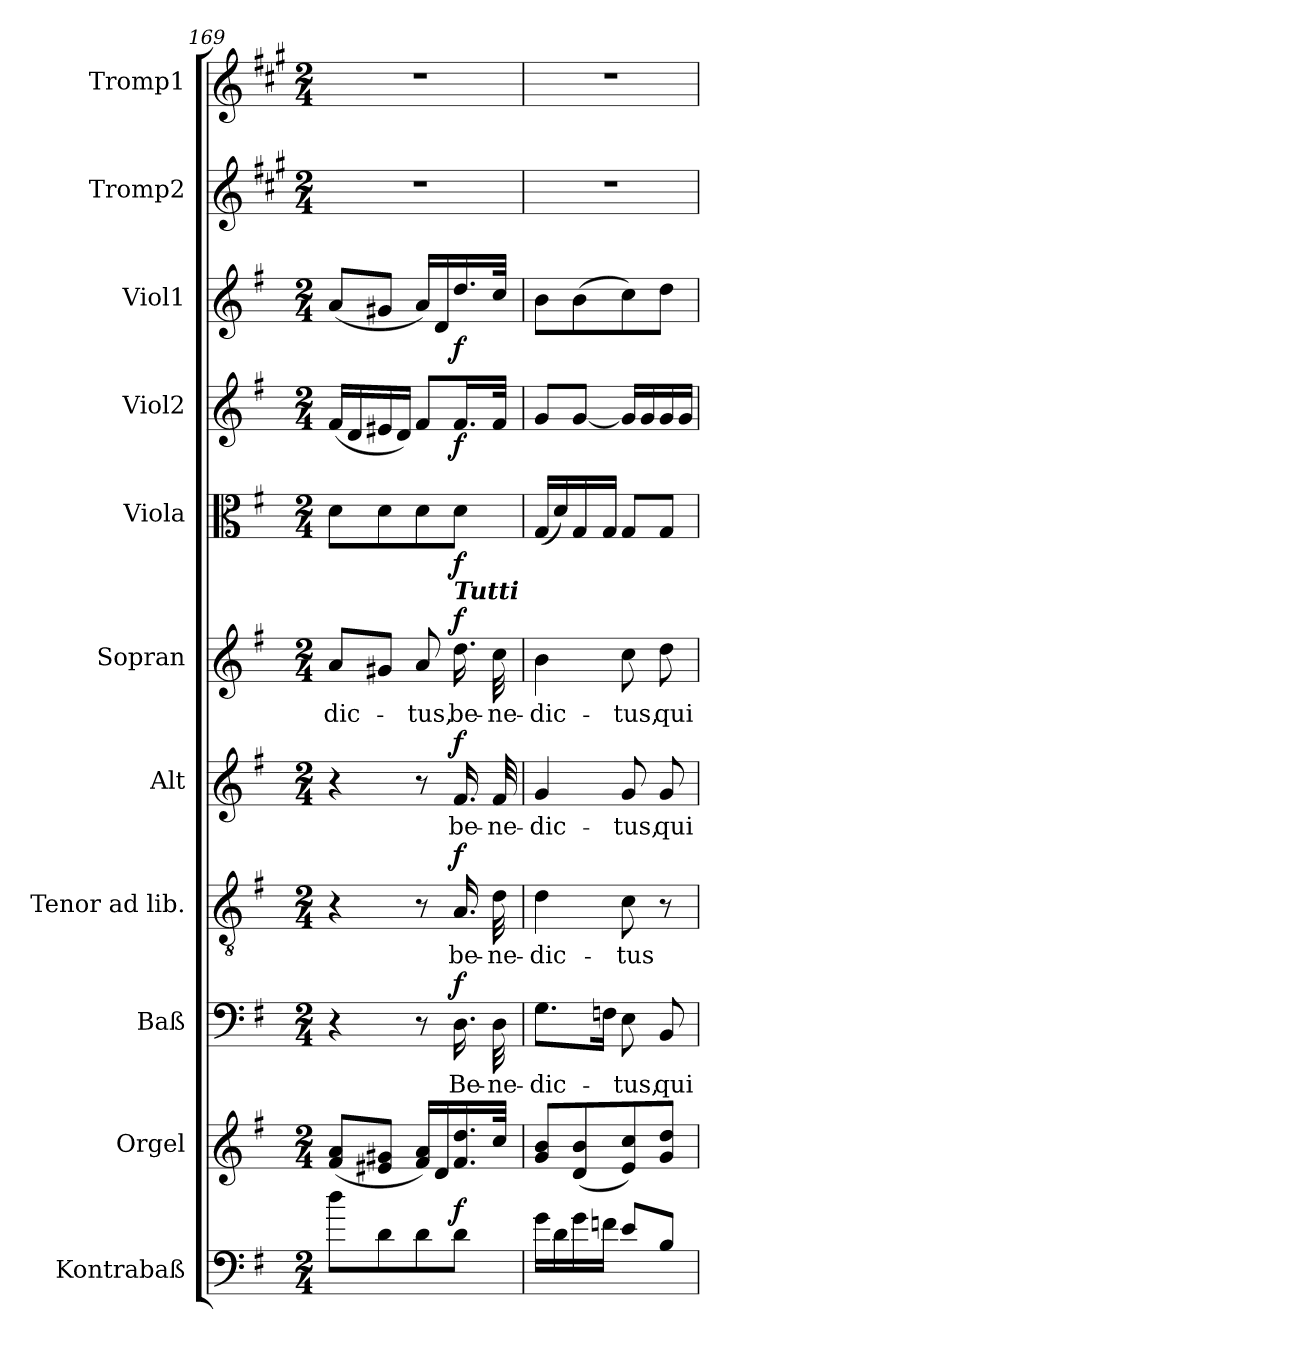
**kern	**dynam	**kern	**kern	**text	**dynam	**kern	**text	**dynam	**kern	**text	**dynam	**kern	**text	**dynam	**kern	**dynam	**kern	**dynam	**kern	**dynam	**kern	**kern
*part11	*part11	*part10	*part9	*part9	*part9	*part8	*part8	*part8	*part7	*part7	*part7	*part6	*part6	*part6	*part5	*part5	*part4	*part4	*part3	*part3	*part2	*part1
*staff11	*staff11	*staff10	*staff9	*staff9	*staff9	*staff8	*staff8	*staff8	*staff7	*staff7	*staff7	*staff6	*staff6	*staff6	*staff5	*staff5	*staff4	*staff4	*staff3	*staff3	*staff2	*staff1
*I"Kontrabaß	*	*I"Orgel	*I"Baß	*	*	*I"Tenor ad lib.	*	*	*I"Alt	*	*	*I"Sopran	*	*	*I"Viola	*	*I"Viol2	*	*I"Viol1	*	*I"Tromp2	*I"Tromp1
*	*	*	*	*	*	*	*	*	*	*	*	*	*	*	*I'Vla	*	*	*	*	*	*	*
*clefF4	*	*clefG2	*clefF4	*	*	*clefGv2	*	*	*clefG2	*	*	*clefG2	*	*	*clefC3	*	*clefG2	*	*clefG2	*	*clefG2	*clefG2
*ITrd7c12	*	*	*	*	*	*	*	*	*	*	*	*	*	*	*	*	*	*	*	*	*ITrd1c2	*ITrd1c2
*k[f#]	*	*k[f#]	*k[f#]	*	*	*k[f#]	*	*	*k[f#]	*	*	*k[f#]	*	*	*k[f#]	*	*k[f#]	*	*k[f#]	*	*k[f#]	*k[f#]
*G:	*	*G:	*G:	*	*	*G:	*	*	*G:	*	*	*G:	*	*	*G:	*	*G:	*	*G:	*	*G:	*G:
*M2/4	*	*M2/4	*M2/4	*	*	*M2/4	*	*	*M2/4	*	*	*M2/4	*	*	*M2/4	*	*M2/4	*	*M2/4	*	*M2/4	*M2/4
=169	=169	=169	=169	=169	=169	=169	=169	=169	=169	=169	=169	=169	=169	=169	=169	=169	=169	=169	=169	=169	=169	=169
!	!	!	!	!	!	!	!	!	!	!LO:LY:b	!	!	!LO:LY:b	!	!	!	!	!	!	!	!	!
8d\L	.	(<8f#/ 8a/L	4r	.	.	4r	.	.	4r	ni	.	8a/L	-dic-	.	8d\L	.	(<16f#/LL	.	(<8a/L	.	2r	2r
.	.	.	.	.	.	.	.	.	.	.	.	.	.	.	.	.	16d/	.	.	.	.	.
8D\	.	8e#X/ 8g#X/J	.	.	.	.	.	.	.	.	.	8g#X/J	.	.	8d\	.	16e#X/	.	8g#X/J	.	.	.
.	.	.	.	.	.	.	.	.	.	.	.	.	.	.	.	.	16d/JJ)	.	.	.	.	.
!	!	!	!	!	!	!	!	!	!	!	!	!	!LO:LY:b	!	!	!	!	!	!	!	!	!
8D\	.	16f#/ 16a/LL)	8r	.	.	8r	.	.	8r	.	.	8a/	-tus,	.	8d\	.	8f#/L	.	16a/LL)	.	.	.
.	.	16d/	.	.	.	.	.	.	.	.	.	.	.	.	.	.	.	.	16d/	.	.	.
!	!	!	!	!	!	!	!	!	!	!	!	!LO:TX:a:Bi:t=Tutti	!	!	!	!	!	!	!	!	!	!
!	!LO:DY:a	!	!	!LO:LY:b	!LO:DY:a	!	!LO:LY:b	!LO:DY:a	!	!LO:LY:b	!LO:DY:a	!	!LO:LY:b	!LO:DY:a	!	!LO:DY:b	!	!LO:DY:b	!	!LO:DY:b	!	!
8D\J	f	16.f#/ 16.dd/	16.D\	Be-	f	16.A/	be-	f	16.f#/	be-	f	16.dd\	be-	f	8d\J	f	16.f#/L	f	16.dd/	f	.	.
!	!	!	!	!LO:LY:b	!	!	!LO:LY:b	!	!	!LO:LY:b	!	!	!LO:LY:b	!	!	!	!	!	!	!	!	!
.	.	32cc/JJk	32D\	-ne-	.	32d\	-ne-	.	32f#/	-ne-	.	32cc\	-ne-	.	.	.	32f#/JJk	.	32cc/JJk	.	.	.
=170	=170	=170	=170	=170	=170	=170	=170	=170	=170	=170	=170	=170	=170	=170	=170	=170	=170	=170	=170	=170	=170	=170
!	!	!	!	!LO:LY:b	!	!	!LO:LY:b	!	!	!LO:LY:b	!	!	!LO:LY:b	!	!	!	!	!	!	!	!	!
16G\LL	.	8g/ 8b/L	8.G\L	-dic-	.	4d\	-dic-	.	4g/	-dic-	.	4b\	-dic-	.	(<16G/LL	.	8g/L	.	8b\L	.	2r	2r
16D\	.	.	.	.	.	.	.	.	.	.	.	.	.	.	16d/)	.	.	.	.	.	.	.
16G\	.	(<8d/ 8b/	.	.	.	.	.	.	.	.	.	.	.	.	16G/	.	[8g/J	.	(>8b\	.	.	.
16Fn\JJ	.	.	16Fn\Jk	.	.	.	.	.	.	.	.	.	.	.	16G/JJ	.	.	.	.	.	.	.
!	!	!	!	!LO:LY:b	!	!	!LO:LY:b	!	!	!LO:LY:b	!	!	!LO:LY:b	!	!	!	!	!	!	!	!	!
8E/L	.	8e/ 8cc/)	8E\	-tus,	.	8c\	-tus	.	8g/	-tus,	.	8cc\	-tus,	.	8G/L	.	16g/LL]	.	8cc\)	.	.	.
.	.	.	.	.	.	.	.	.	.	.	.	.	.	.	.	.	16g/	.	.	.	.	.
!	!	!	!	!LO:LY:b	!	!	!	!	!	!LO:LY:b	!	!	!LO:LY:b	!	!	!	!	!	!	!	!	!
8BB/J	.	8g/ 8dd/J	8BB/	qui	.	8r	.	.	8g/	qui	.	8dd\	qui	.	8G/J	.	16g/	.	8dd\J	.	.	.
.	.	.	.	.	.	.	.	.	.	.	.	.	.	.	.	.	16g/JJ	.	.	.	.	.
=	=	=	=	=	=	=	=	=	=	=	=	=	=	=	=	=	=	=	=	=	=	=
*-	*-	*-	*-	*-	*-	*-	*-	*-	*-	*-	*-	*-	*-	*-	*-	*-	*-	*-	*-	*-	*-	*-
